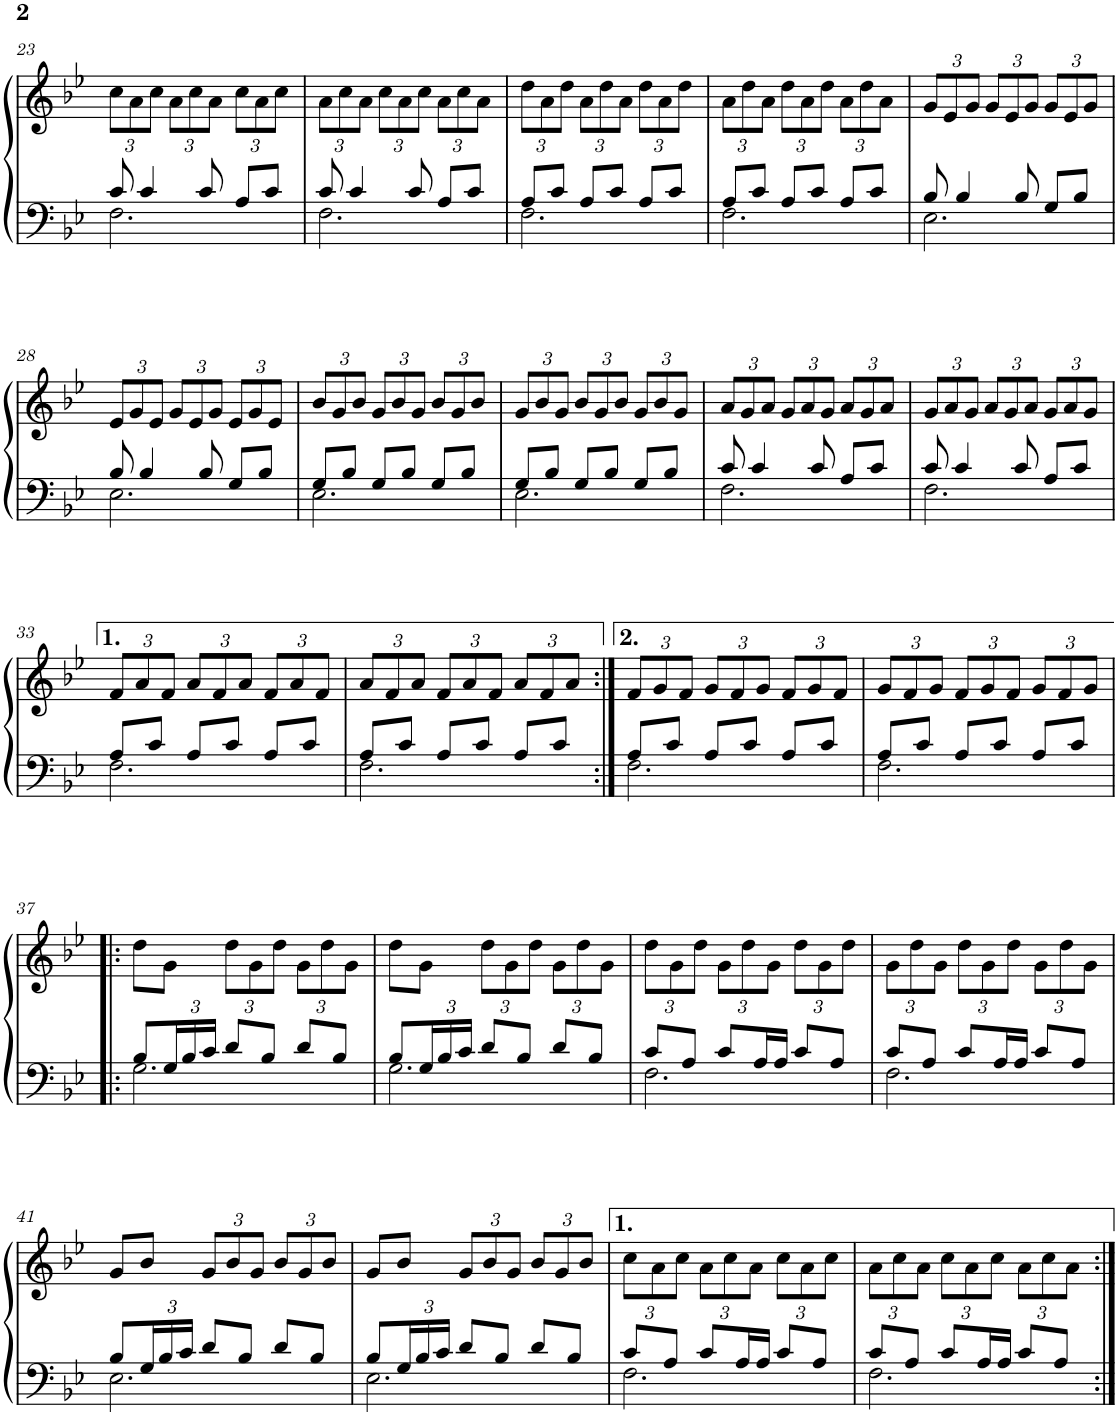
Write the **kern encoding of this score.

**kern	**kern
*part1	*part1
*staff2	*staff1
*I"Grand Piano	*
*I'Pno.	*
!!LO:PB:g=z
*clefF4	*clefG2
*k[b-e-]	*k[b-e-]
*M3/4	*M3/4
=23	=23
*^	*
*	*	*Xbrackettup
8c/	2.F\	12cc\L
.	.	12a\
4c/	.	.
.	.	12cc\J
.	.	12a\L
.	.	12cc\
8c/	.	.
.	.	12a\J
8A/L	.	12cc\L
.	.	12a\
8c/J	.	.
.	.	12cc\J
=24	=24	=24
8c/	2.F\	12a\L
.	.	12cc\
4c/	.	.
.	.	12a\J
.	.	12cc\L
.	.	12a\
8c/	.	.
.	.	12cc\J
8A/L	.	12a\L
.	.	12cc\
8c/J	.	.
.	.	12a\J
=25	=25	=25
8A/L	2.F\	12dd\L
.	.	12a\
8c/J	.	.
.	.	12dd\J
8A/L	.	12a\L
.	.	12dd\
8c/J	.	.
.	.	12a\J
8A/L	.	12dd\L
.	.	12a\
8c/J	.	.
.	.	12dd\J
=26	=26	=26
8A/L	2.F\	12a\L
.	.	12dd\
8c/J	.	.
.	.	12a\J
8A/L	.	12dd\L
.	.	12a\
8c/J	.	.
.	.	12dd\J
8A/L	.	12a\L
.	.	12dd\
8c/J	.	.
.	.	12a\J
=27	=27	=27
8B-/	2.E-\	12g/L
.	.	12e-/
4B-/	.	.
.	.	12g/J
.	.	12g/L
.	.	12e-/
8B-/	.	.
.	.	12g/J
8G/L	.	12g/L
.	.	12e-/
8B-/J	.	.
.	.	12g/J
!!LO:LB:g=z
=28	=28	=28
8B-/	2.E-\	12e-/L
.	.	12g/
4B-/	.	.
.	.	12e-/J
.	.	12g/L
.	.	12e-/
8B-/	.	.
.	.	12g/J
8G/L	.	12e-/L
.	.	12g/
8B-/J	.	.
.	.	12e-/J
=29	=29	=29
8G/L	2.E-\	12b-/L
.	.	12g/
8B-/J	.	.
.	.	12b-/J
8G/L	.	12g/L
.	.	12b-/
8B-/J	.	.
.	.	12g/J
8G/L	.	12b-/L
.	.	12g/
8B-/J	.	.
.	.	12b-/J
=30	=30	=30
8G/L	2.E-\	12g/L
.	.	12b-/
8B-/J	.	.
.	.	12g/J
8G/L	.	12b-/L
.	.	12g/
8B-/J	.	.
.	.	12b-/J
8G/L	.	12g/L
.	.	12b-/
8B-/J	.	.
.	.	12g/J
=31	=31	=31
8c/	2.F\	12a/L
.	.	12g/
4c/	.	.
.	.	12a/J
.	.	12g/L
.	.	12a/
8c/	.	.
.	.	12g/J
8A/L	.	12a/L
.	.	12g/
8c/J	.	.
.	.	12a/J
=32	=32	=32
8c/	2.F\	12g/L
.	.	12a/
4c/	.	.
.	.	12g/J
.	.	12a/L
.	.	12g/
8c/	.	.
.	.	12a/J
8A/L	.	12g/L
.	.	12a/
8c/J	.	.
.	.	12g/J
!!LO:LB:g=z
=33	=33	=33
8A/L	2.F\	12f/L
.	.	12a/
8c/J	.	.
.	.	12f/J
8A/L	.	12a/L
.	.	12f/
8c/J	.	.
.	.	12a/J
8A/L	.	12f/L
.	.	12a/
8c/J	.	.
.	.	12f/J
=34	=34	=34
8A/L	2.F\	12a/L
.	.	12f/
8c/J	.	.
.	.	12a/J
8A/L	.	12f/L
.	.	12a/
8c/J	.	.
.	.	12f/J
8A/L	.	12a/L
.	.	12f/
8c/J	.	.
.	.	12a/J
=35:|!	=35:|!	=35:|!
8A/L	2.F\	12f/L
.	.	12g/
8c/J	.	.
.	.	12f/J
8A/L	.	12g/L
.	.	12f/
8c/J	.	.
.	.	12g/J
8A/L	.	12f/L
.	.	12g/
8c/J	.	.
.	.	12f/J
=36	=36	=36
8A/L	2.F\	12g/L
.	.	12f/
8c/J	.	.
.	.	12g/J
8A/L	.	12f/L
.	.	12g/
8c/J	.	.
.	.	12f/J
8A/L	.	12g/L
.	.	12f/
8c/J	.	.
.	.	12g/J
!!LO:LB:g=z
=37!|:	=37!|:	=37!|:
8B-/L	2.G\	8dd\L
*Xbrackettup	*	*
24G/L	.	8g\J
24B-/	.	.
24c/JJ	.	.
8d/L	.	12dd\L
.	.	12g\
8B-/J	.	.
.	.	12dd\J
8d/L	.	12g\L
.	.	12dd\
8B-/J	.	.
.	.	12g\J
=38	=38	=38
8B-/L	2.G\	8dd\L
24G/L	.	8g\J
24B-/	.	.
24c/JJ	.	.
8d/L	.	12dd\L
.	.	12g\
8B-/J	.	.
.	.	12dd\J
8d/L	.	12g\L
.	.	12dd\
8B-/J	.	.
.	.	12g\J
=39	=39	=39
8c/L	2.F\	12dd\L
.	.	12g\
8A/J	.	.
.	.	12dd\J
8c/L	.	12g\L
.	.	12dd\
16A/L	.	.
.	.	12g\J
16A/JJ	.	.
8c/L	.	12dd\L
.	.	12g\
8A/J	.	.
.	.	12dd\J
=40	=40	=40
8c/L	2.F\	12g\L
.	.	12dd\
8A/J	.	.
.	.	12g\J
8c/L	.	12dd\L
.	.	12g\
16A/L	.	.
.	.	12dd\J
16A/JJ	.	.
8c/L	.	12g\L
.	.	12dd\
8A/J	.	.
.	.	12g\J
!!LO:LB:g=z
=41	=41	=41
8B-/L	2.E-\	8g/L
24G/L	.	8b-/J
24B-/	.	.
24c/JJ	.	.
8d/L	.	12g/L
.	.	12b-/
8B-/J	.	.
.	.	12g/J
8d/L	.	12b-/L
.	.	12g/
8B-/J	.	.
.	.	12b-/J
=42	=42	=42
8B-/L	2.E-\	8g/L
24G/L	.	8b-/J
24B-/	.	.
24c/JJ	.	.
8d/L	.	12g/L
.	.	12b-/
8B-/J	.	.
.	.	12g/J
8d/L	.	12b-/L
.	.	12g/
8B-/J	.	.
.	.	12b-/J
=43	=43	=43
8c/L	2.F\	12cc\L
.	.	12a\
8A/J	.	.
.	.	12cc\J
8c/L	.	12a\L
.	.	12cc\
16A/L	.	.
.	.	12a\J
16A/JJ	.	.
8c/L	.	12cc\L
.	.	12a\
8A/J	.	.
.	.	12cc\J
=44	=44	=44
8c/L	2.F\	12a\L
.	.	12cc\
8A/J	.	.
.	.	12a\J
8c/L	.	12cc\L
.	.	12a\
16A/L	.	.
.	.	12cc\J
16A/JJ	.	.
8c/L	.	12a\L
.	.	12cc\
8A/J	.	.
.	.	12a\J
*v	*v	*
=:|!	=:|!
*-	*-
